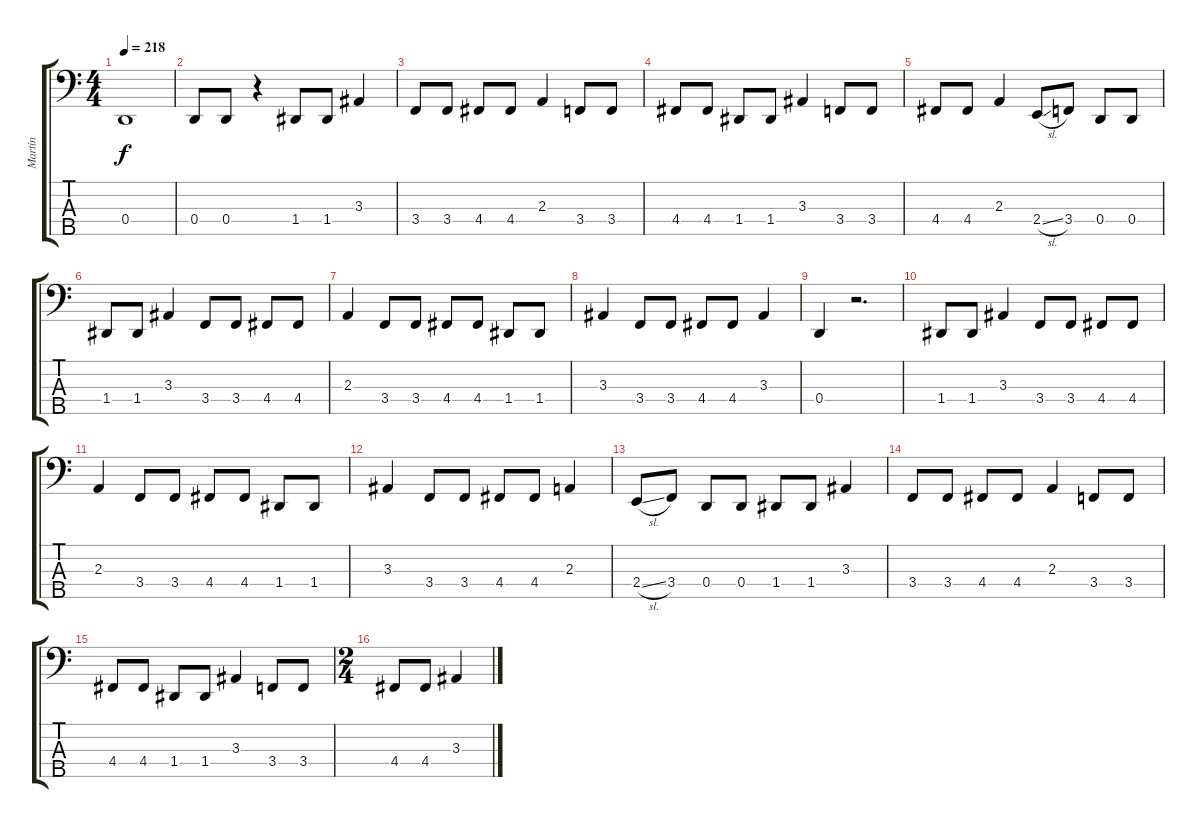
\track ("Martin" "Martin") {instrument electricbassfinger}
\staff {score tabs}
\tuning (F2 C2 G1 D1 A0) {hide}
\ts (4 4)
\tempo 218
\clef f4
\ks c
0.4.1{dy f} |
0.4.8 0.4.8 r.4 1.4.8 1.4.8 3.3.4 |
3.4.8 3.4.8 4.4.8 4.4.8 2.3.4 3.4.8 3.4.8 |
4.4.8 4.4.8 1.4.8 1.4.8 3.3.4 3.4.8 3.4.8 |
4.4.8 4.4.8 2.3.4 2.4{sl}.8 3.4.8 0.4.8 0.4.8 |
1.4.8 1.4.8 3.3.4 3.4.8 3.4.8 4.4.8 4.4.8 |
2.3.4 3.4.8 3.4.8 4.4.8 4.4.8 1.4.8 1.4.8 |
3.3.4 3.4.8 3.4.8 4.4.8 4.4.8 3.3.4 |
0.4.4 r.2{d} |
1.4.8 1.4.8 3.3.4 3.4.8 3.4.8 4.4.8 4.4.8 |
2.3.4 3.4.8 3.4.8 4.4.8 4.4.8 1.4.8 1.4.8 |
3.3.4 3.4.8 3.4.8 4.4.8 4.4.8 2.3.4 |
2.4{sl}.8 3.4.8 0.4.8 0.4.8 1.4.8 1.4.8 3.3.4 |
3.4.8 3.4.8 4.4.8 4.4.8 2.3.4 3.4.8 3.4.8 |
4.4.8 4.4.8 1.4.8 1.4.8 3.3.4 3.4.8 3.4.8 |
\ts (2 4)
4.4.8 4.4.8 3.3.4
